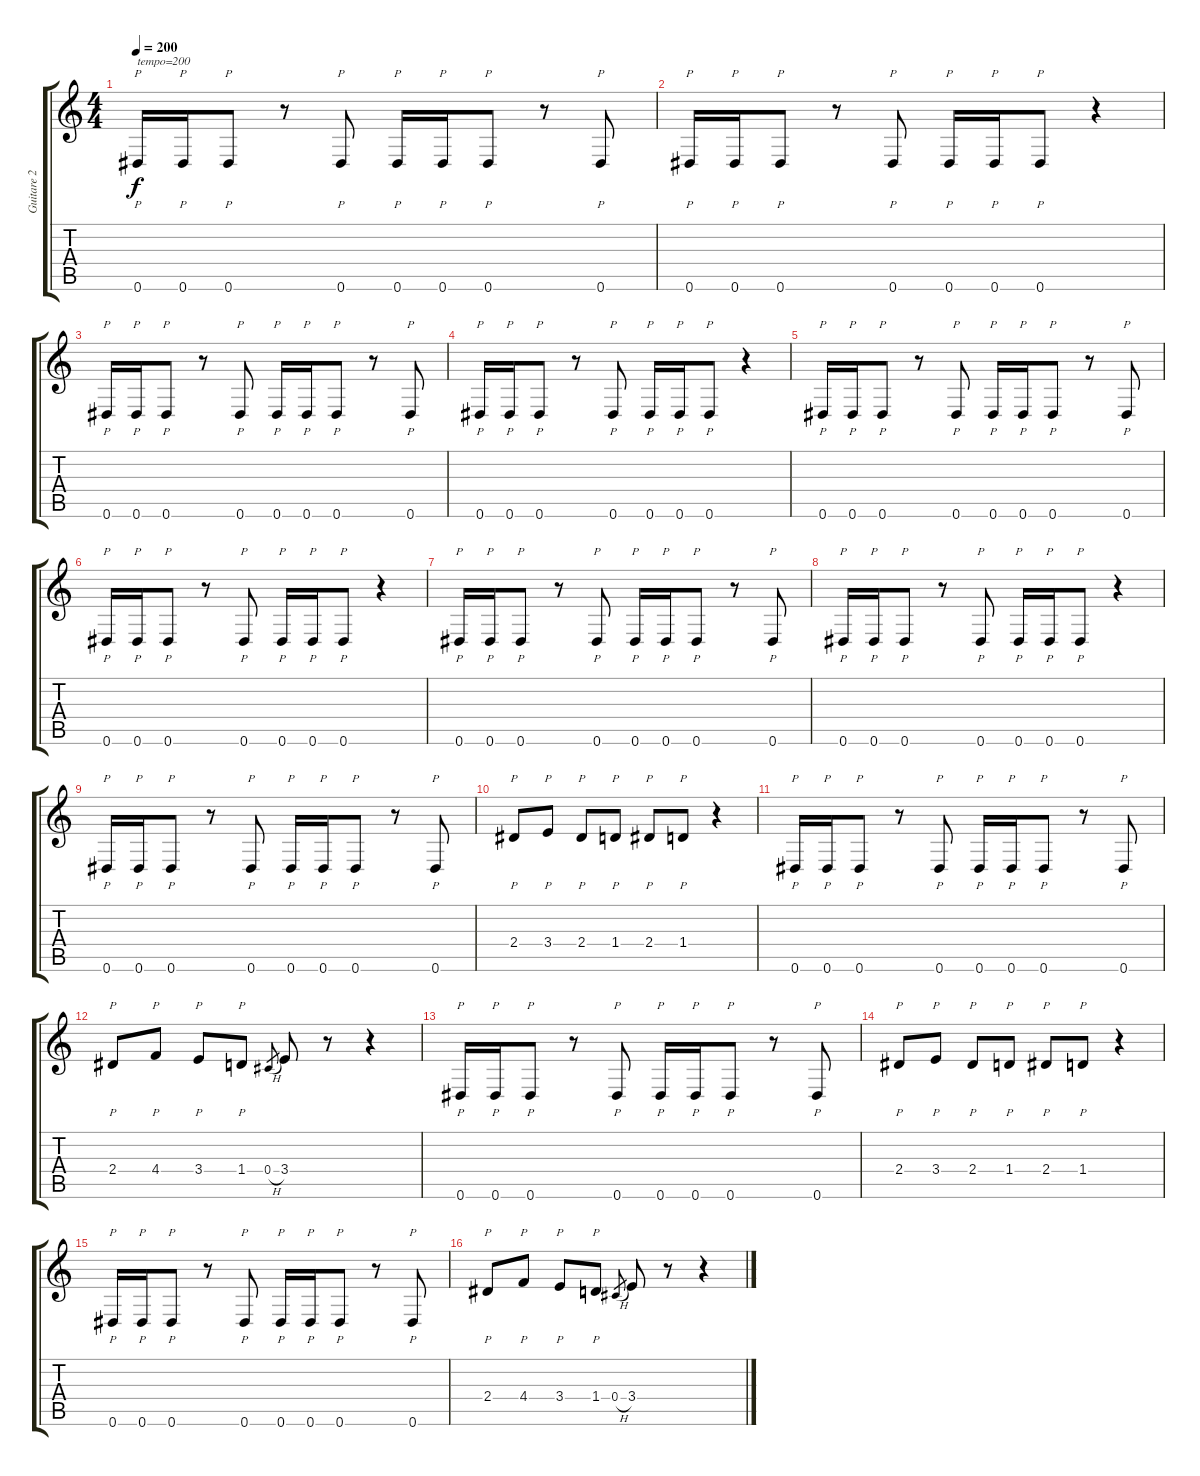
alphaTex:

\track ("Guitare 2" "Guitare 2") {instrument distortionguitar}
\staff {score tabs}
\tuning (Eb4 Bb3 Gb3 Db3 Ab2 Eb2) {hide}
\ts (4 4)
\tempo 200
\clef g2
\ks c
0.6.16{p txt "tempo=200" dy f instrument distortionguitar} 0.6.16{p} 0.6.8{p} r.8 0.6.8{p} 0.6.16{p} 0.6.16{p} 0.6.8{p} r.8 0.6.8{p} |
0.6.16{p} 0.6.16{p} 0.6.8{p} r.8 0.6.8{p} 0.6.16{p} 0.6.16{p} 0.6.8{p} r.4 |
0.6.16{p} 0.6.16{p} 0.6.8{p} r.8 0.6.8{p} 0.6.16{p} 0.6.16{p} 0.6.8{p} r.8 0.6.8{p} |
0.6.16{p} 0.6.16{p} 0.6.8{p} r.8 0.6.8{p} 0.6.16{p} 0.6.16{p} 0.6.8{p} r.4 |
0.6.16{p} 0.6.16{p} 0.6.8{p} r.8 0.6.8{p} 0.6.16{p} 0.6.16{p} 0.6.8{p} r.8 0.6.8{p} |
0.6.16{p} 0.6.16{p} 0.6.8{p} r.8 0.6.8{p} 0.6.16{p} 0.6.16{p} 0.6.8{p} r.4 |
0.6.16{p} 0.6.16{p} 0.6.8{p} r.8 0.6.8{p} 0.6.16{p} 0.6.16{p} 0.6.8{p} r.8 0.6.8{p} |
0.6.16{p} 0.6.16{p} 0.6.8{p} r.8 0.6.8{p} 0.6.16{p} 0.6.16{p} 0.6.8{p} r.4 |
0.6.16{p} 0.6.16{p} 0.6.8{p} r.8 0.6.8{p} 0.6.16{p} 0.6.16{p} 0.6.8{p} r.8 0.6.8{p} |
2.4.8{p} 3.4.8{p} 2.4.8{p} 1.4.8{p} 2.4.8{p} 1.4.8{p} r.4 |
0.6.16{p} 0.6.16{p} 0.6.8{p} r.8 0.6.8{p} 0.6.16{p} 0.6.16{p} 0.6.8{p} r.8 0.6.8{p} |
2.4.8{p} 4.4.8{p} 3.4.8{p} 1.4.8{p} 0.4{h}.8{gr} 3.4.8 r.8 r.4 |
0.6.16{p} 0.6.16{p} 0.6.8{p} r.8 0.6.8{p} 0.6.16{p} 0.6.16{p} 0.6.8{p} r.8 0.6.8{p} |
2.4.8{p} 3.4.8{p} 2.4.8{p} 1.4.8{p} 2.4.8{p} 1.4.8{p} r.4 |
0.6.16{p} 0.6.16{p} 0.6.8{p} r.8 0.6.8{p} 0.6.16{p} 0.6.16{p} 0.6.8{p} r.8 0.6.8{p} |
2.4.8{p} 4.4.8{p} 3.4.8{p} 1.4.8{p} 0.4{h}.8{gr} 3.4.8 r.8 r.4
